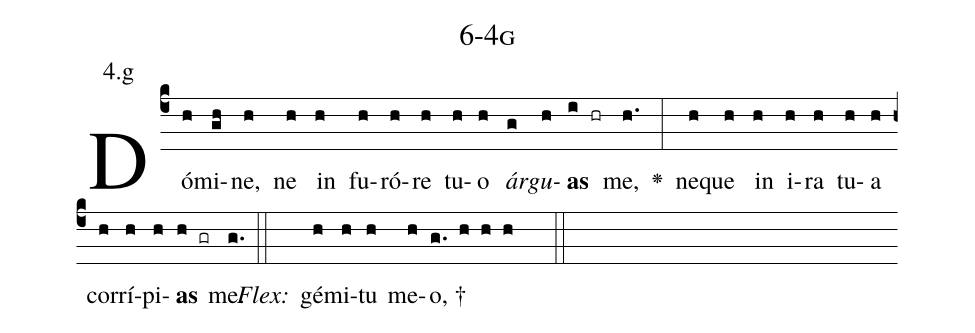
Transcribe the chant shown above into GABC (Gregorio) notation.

name: 6-4g;
annotation: 4.g;
%%
(c4)Dó(h)mi(gh)ne,(h) ne(h) in(h) fu(h)ró(h)re(h) tu(h)o(h) <i>ár</i>(g)<i>gu</i>(h)<b>as</b>(i hr) me,(h.) <v>\greheightstar</v>(:) ne(h)que(h) in(h) i(h)ra(h) tu(h)a(h) cor(h)rí(h)pi(h)<b>as</b>(h gr) me.(g.) (::)
<i>Flex:</i>()  gé(h)mi(h)tu(h) me(h)o, †(g. h h h  ::)

%E(h) u(h) o(h) u(h) a(h) e.(g.) (::)
